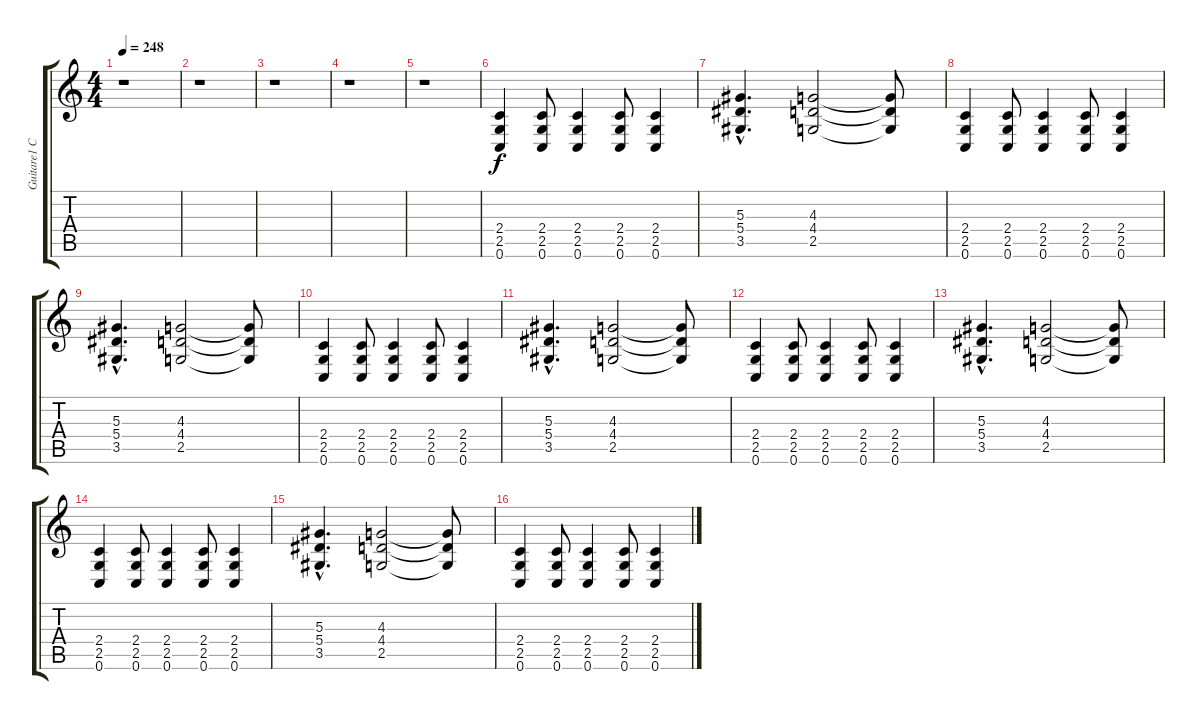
\track ("Guitare1 C" "Guitare1 C") {instrument overdrivenguitar}
\staff {score tabs}
\tuning (C4 G3 Eb3 Bb2 F2 C2) {hide}
\ts (4 4)
\tempo 248
\clef g2
\ks c
r.1{dy f} |
r.1 |
r.1 |
r.1 |
r.1 |
(2.4 2.5 0.6).4 (2.4 2.5 0.6).8 (2.4 2.5 0.6).4 (2.4 2.5 0.6).8 (2.4 2.5 0.6).4 |
(5.3{hac} 5.4{hac} 3.5{hac}).4{d} (4.3 4.4 2.5).2 (4.3{t} 4.4{t} 2.5{t}).8 |
(2.4 2.5 0.6).4 (2.4 2.5 0.6).8 (2.4 2.5 0.6).4 (2.4 2.5 0.6).8 (2.4 2.5 0.6).4 |
(5.3{hac} 5.4{hac} 3.5{hac}).4{d} (4.3 4.4 2.5).2 (4.3{t} 4.4{t} 2.5{t}).8 |
(2.4 2.5 0.6).4 (2.4 2.5 0.6).8 (2.4 2.5 0.6).4 (2.4 2.5 0.6).8 (2.4 2.5 0.6).4 |
(5.3{hac} 5.4{hac} 3.5{hac}).4{d} (4.3 4.4 2.5).2 (4.3{t} 4.4{t} 2.5{t}).8 |
(2.4 2.5 0.6).4 (2.4 2.5 0.6).8 (2.4 2.5 0.6).4 (2.4 2.5 0.6).8 (2.4 2.5 0.6).4 |
(5.3{hac} 5.4{hac} 3.5{hac}).4{d} (4.3 4.4 2.5).2 (4.3{t} 4.4{t} 2.5{t}).8 |
(2.4 2.5 0.6).4 (2.4 2.5 0.6).8 (2.4 2.5 0.6).4 (2.4 2.5 0.6).8 (2.4 2.5 0.6).4 |
(5.3{hac} 5.4{hac} 3.5{hac}).4{d} (4.3 4.4 2.5).2 (4.3{t} 4.4{t} 2.5{t}).8 |
(2.4 2.5 0.6).4 (2.4 2.5 0.6).8 (2.4 2.5 0.6).4 (2.4 2.5 0.6).8 (2.4 2.5 0.6).4
